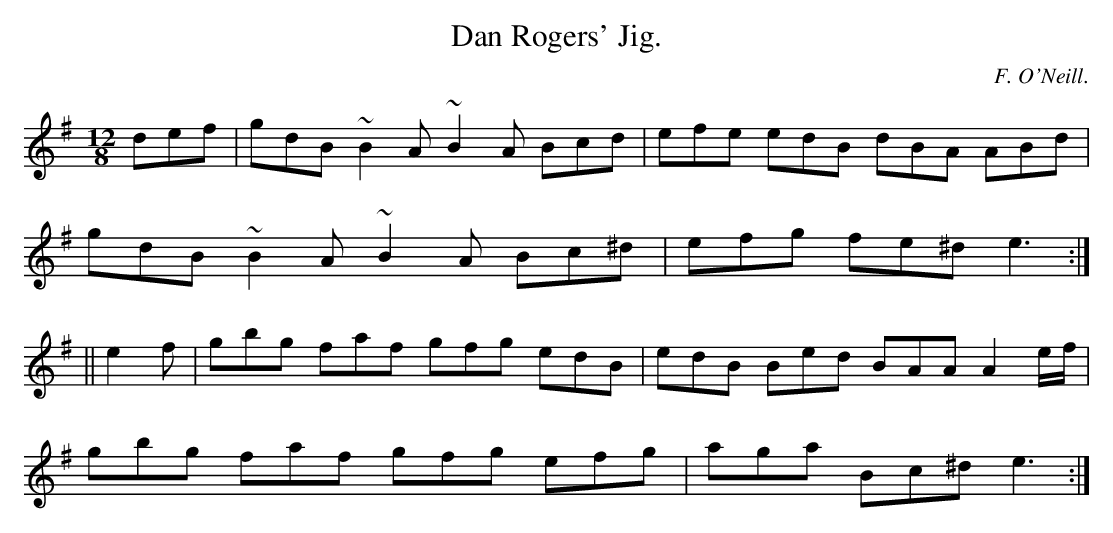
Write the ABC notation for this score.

X:1
T: Dan Rogers' Jig.
C: F. O'Neill.
M: 12/8
K: Em
def|gdB ~B2 A ~B2 A Bcd|efe edB dBA ABd|
gdB ~B2 A ~B2 A Bc^d|efg fe^d e3:|
||e2 f|gbg faf gfg edB|edB Bed BAA A2 e/f/|
gbg faf gfg efg|aga Bc^d e3:|
